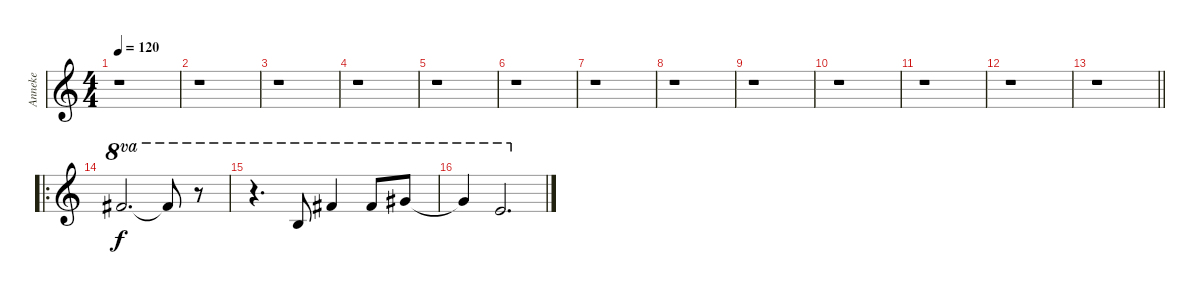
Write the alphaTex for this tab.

\track ("Anneke" "Anneke") {instrument flute}
\staff {score}
\tuning (Eb4 B3 Gb3 B2 Gb2 B1) {hide}
\ts (4 4)
\tempo 120
\clef g2
\ks c
r.1{dy f} |
r.1 |
r.1 |
r.1 |
r.1 |
r.1 |
r.1 |
r.1 |
r.1 |
r.1 |
r.1 |
r.1 |
\barLineRight lightlight
r.1 |
\ro
15.1.2{d ot 8va} 15.1{t}.8{ot 8va} r.8{ot 8va} |
r.4{d ot 8va} 12.2.8{ot 8va} 15.1.4{ot 8va} 15.1.8{ot 8va} 17.1.8{ot 8va} |
17.1{t}.4{ot 8va} 17.2.2{d ot 8va}
